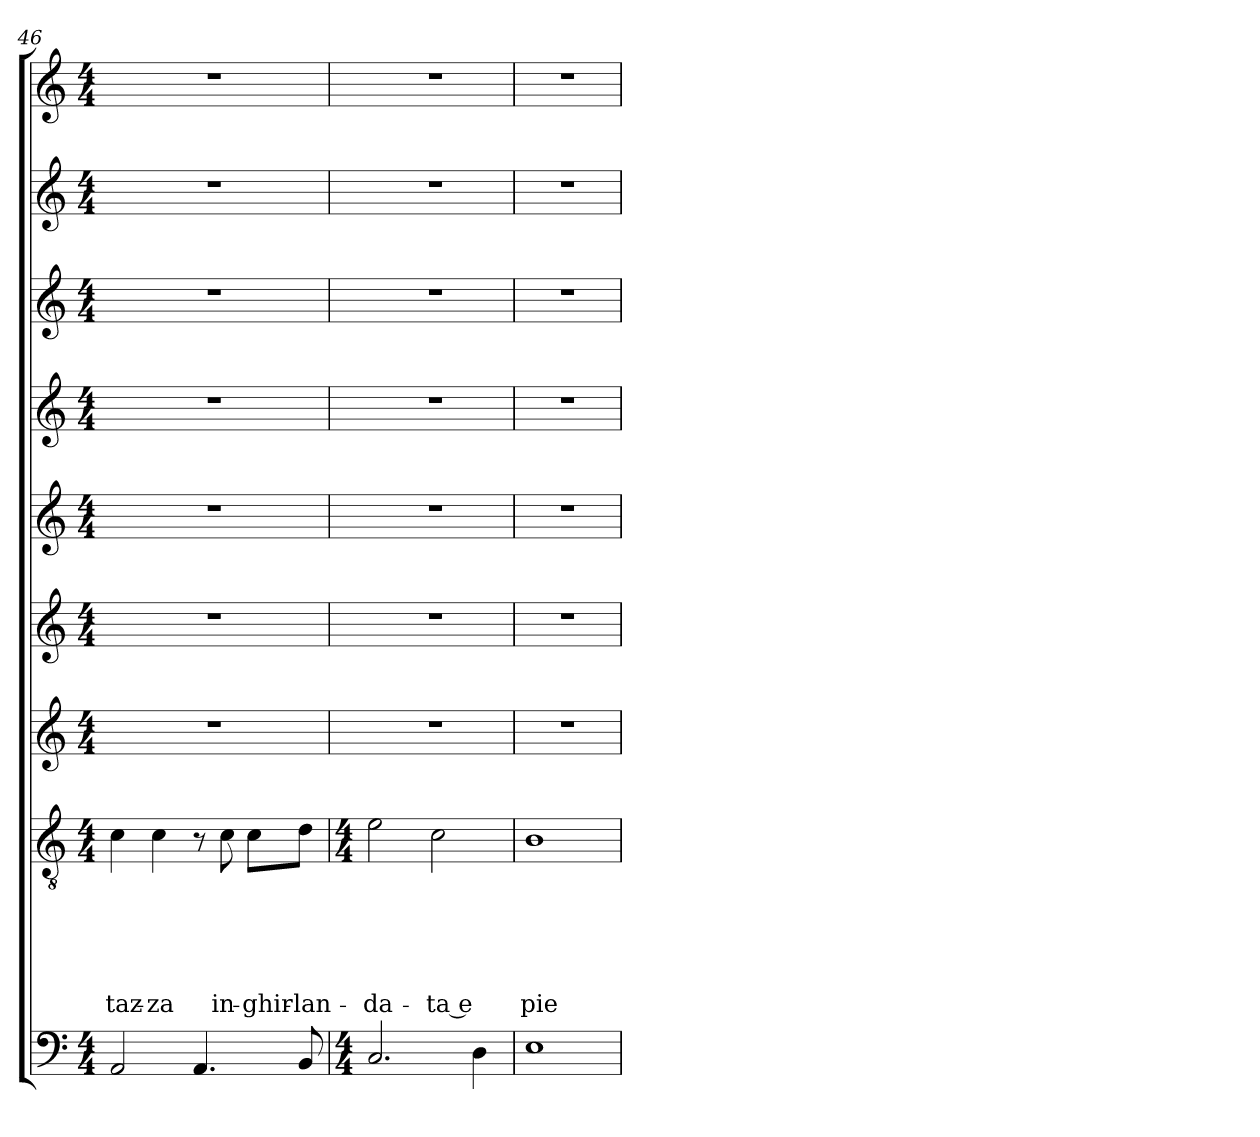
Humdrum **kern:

**kern	**kern	**text	**text	**text	**text	**text	**text	**kern	**kern	**kern	**kern	**kern	**kern	**kern
*part9	*part8	*part8	*part8	*part8	*part8	*part8	*part8	*part7	*part6	*part5	*part4	*part3	*part2	*part1
*staff9	*staff8	*staff8	*staff8	*staff8	*staff8	*staff8	*staff8	*staff7	*staff6	*staff5	*staff4	*staff3	*staff2	*staff1
*clefF4	*clefGv2	*	*	*	*	*	*	*clefG2	*clefG2	*clefG2	*clefG2	*clefG2	*clefG2	*clefG2
*k[]	*k[]	*	*	*	*	*	*	*k[]	*k[]	*k[]	*k[]	*k[]	*k[]	*k[]
*C:	*C:	*	*	*	*	*	*	*C:	*C:	*C:	*C:	*C:	*C:	*C:
*M4/4	*M4/4	*	*	*	*	*	*	*M4/4	*M4/4	*M4/4	*M4/4	*M4/4	*M4/4	*M4/4
=46	=46	=46	=46	=46	=46	=46	=46	=46	=46	=46	=46	=46	=46	=46
!	!	!	!	!	!	!	!LO:LY:b	!	!	!	!	!	!	!
2AA/	4c\	.	.	.	.	.	taz-	1r	1r	1r	1r	1r	1r	1r
!	!	!	!	!	!	!	!LO:LY:b	!	!	!	!	!	!	!
.	4c\	.	.	.	.	.	-za	.	.	.	.	.	.	.
4.AA/	8r	.	.	.	.	.	.	.	.	.	.	.	.	.
!	!	!	!	!	!	!	!LO:LY:b	!	!	!	!	!	!	!
.	8c\	.	.	.	.	.	in-	.	.	.	.	.	.	.
!	!	!	!	!	!	!	!LO:LY:b	!	!	!	!	!	!	!
.	8c\L	.	.	.	.	.	-ghir-	.	.	.	.	.	.	.
!	!	!	!	!	!	!	!LO:LY:b	!	!	!	!	!	!	!
8BB/	8d\J	.	.	.	.	.	-lan-	.	.	.	.	.	.	.
!!LO:PB:g=z
=47	=47	=47	=47	=47	=47	=47	=47	=47	=47	=47	=47	=47	=47	=47
*M4/4	*M4/4	*	*	*	*	*	*	*	*	*	*	*	*	*
!	!	!	!	!	!	!	!LO:LY:b	!	!	!	!	!	!	!
2.C/	2e\	.	.	.	.	.	-da-	1r	1r	1r	1r	1r	1r	1r
!	!	!	!	!	!	!	!LO:LY:b	!	!	!	!	!	!	!
.	2c\	.	.	.	.	.	-ta e	.	.	.	.	.	.	.
4D\	.	.	.	.	.	.	.	.	.	.	.	.	.	.
=48	=48	=48	=48	=48	=48	=48	=48	=48	=48	=48	=48	=48	=48	=48
!	!	!	!	!	!	!	!LO:LY:b	!	!	!	!	!	!	!
1E	1B	.	.	.	.	.	pie-	1r	1r	1r	1r	1r	1r	1r
=	=	=	=	=	=	=	=	=	=	=	=	=	=	=
*-	*-	*-	*-	*-	*-	*-	*-	*-	*-	*-	*-	*-	*-	*-
